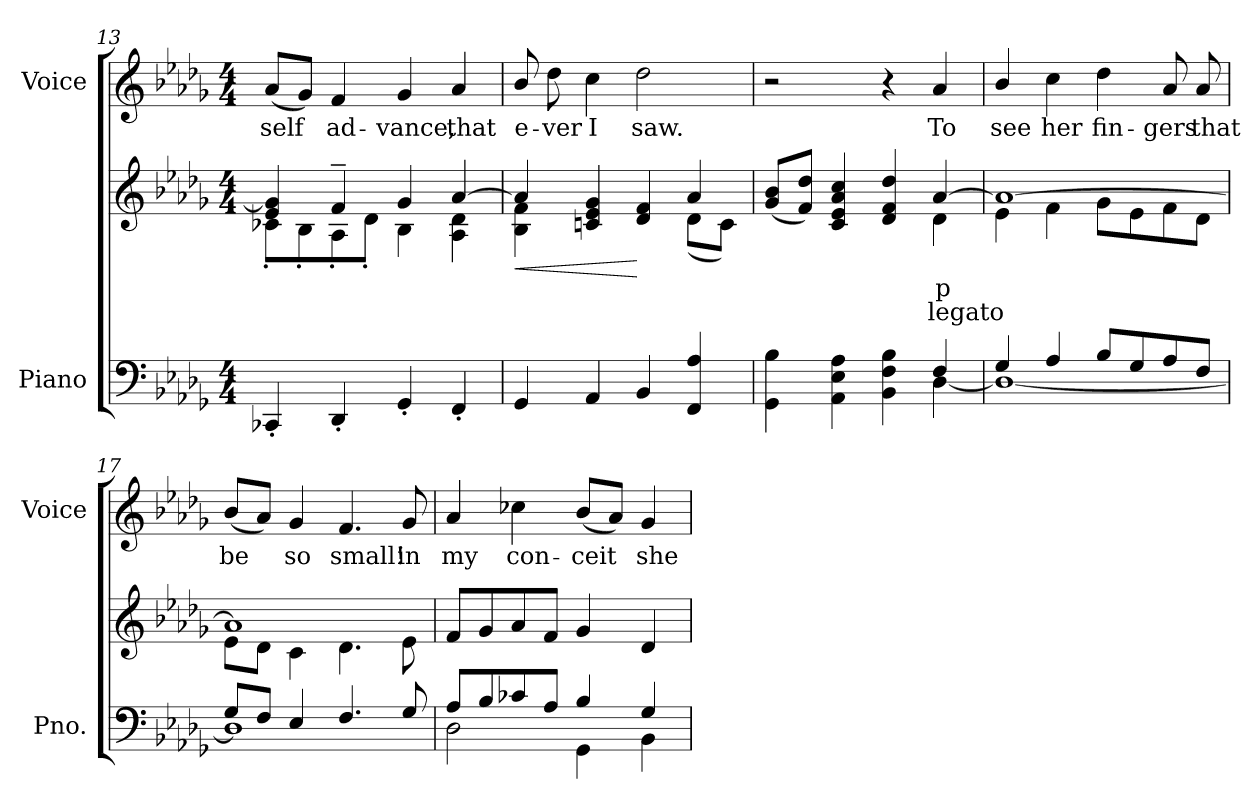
**kern	**kern	**text	**text	**dynam	**kern	**text
*part2	*part2	*part2	*part2	*part2	*part1	*part1
*staff3	*staff2	*staff2	*staff2	*staff2/3	*staff1	*staff1
*I"Piano	*	*	*	*	*I"Voice	*
*I'Pno.	*	*	*	*	*I'Voice	*
*clefF4	*clefG2	*	*	*	*clefG2	*
*k[b-e-a-d-g-]	*k[b-e-a-d-g-]	*	*	*	*k[b-e-a-d-g-]	*
*D-:	*D-:	*	*	*	*D-:	*
*M4/4	*M4/4	*	*	*	*M4/4	*
=13	=13	=13	=13	=13	=13	=13
*	*^	*	*	*	*	*
!	!	!	!	!	!	!	!LO:LY:b:color=#000000
4CC-X'i/	4e-i/ 4g-i]	8c-X'i\L	.	.	.	(8a-i/L	-self
.	.	8B-'i\	.	.	.	8g-i/J)	.
!	!	!	!	!	!	!	!LO:LY:b:color=#000000
4DD-'i/	4f~i/	8A-'i\	.	.	.	4fi/	ad-
.	.	8d-'i\J	.	.	.	.	.
!	!	!	!	!	!	!	!LO:LY:b:color=#000000
4GG-'i/	4g-i/	4B-i\	.	.	.	4g-i/	-vance,
!	!	!	!	!	!	!	!LO:LY:b:color=#000000
4FF'i/	[>4a-i/	4A-i\ 4d-i	.	.	.	4a-i/	that
=14	=14	=14	=14	=14	=14	=14	=14
!	!	!	!	!	!LO:HP:b	!	!
!	!	!	!	!	!	!	!LO:LY:b:color=#000000
4GG-i/	4a-i/]	4B-i\ 4fi	.	.	<	8b-i/	e-
!	!	!	!	!	!	!	!LO:LY:b:color=#000000
.	.	.	.	.	.	8dd-i\	-ver
!	!	!	!	!	!	!	!LO:LY:b:color=#000000
4AA-i/	4cni/ 4e-i 4g-i	4ryy	.	.	.	4cci\	I
!	!	!	!	!	!	!	!LO:LY:b:color=#000000
4BB-i/	4d-i/ 4fi	4ryy	.	.	[	2dd-i\	saw.
4FFi/ 4A-i	4a-i/	(8d-i\L	.	.	.	.	.
.	.	8ci\J)	.	.	.	.	.
!!LO:LB:g=z
=15	=15	=15	=15	=15	=15	=15	=15
*^	*	*	*	*	*	*	*
4GG-i\ 4B-i	2ryy	(8g-i/ 8b-iL	2ryy	.	.	.	2r	.
.	.	8fi/ 8dd-iJ)	.	.	.	.	.	.
4AA-i\ 4E-i 4A-i	.	4ci/ 4e-i 4a-i 4cci	.	.	.	.	.	.
4BB-i\ 4Fi 4B-i	4ryy	4d-i/ 4fi 4dd-i	4ryy	.	.	.	4r	.
!	!	!	!	!LO:LY:b:color=#000000	!LO:LY:b:color=#000000	!	!	!
!	!	!	!	!	!	!	!	!LO:LY:b:color=#000000
4Fi/	[<4D-i\	[>4a-i/	4d-i\	p	legato	.	4a-i/	To
=16	=16	=16	=16	=16	=16	=16	=16	=16
!	!	!	!	!	!	!	!	!LO:LY:b:color=#000000
4G-i/	1D-i_<	1a-i_>	4e-i\	.	.	.	4b-i/	see
!	!	!	!	!	!	!	!	!LO:LY:b:color=#000000
4A-i/	.	.	4fi\	.	.	.	4cci\	her
!	!	!	!	!	!	!	!	!LO:LY:b:color=#000000
8B-i/L	.	.	8g-i\L	.	.	.	4dd-i\	fin-
8G-i/	.	.	8e-i\	.	.	.	.	.
!	!	!	!	!	!	!	!	!LO:LY:b:color=#000000
8A-i/	.	.	8fi\	.	.	.	8a-i/	-gers
!	!	!	!	!	!	!	!	!LO:LY:b:color=#000000
8Fi/J	.	.	8d-i\J	.	.	.	8a-i/	that
=17	=17	=17	=17	=17	=17	=17	=17	=17
!	!	!	!	!	!	!	!	!LO:LY:b:color=#000000
8G-i/L	1D-i]	1a-i]	8e-i\L	.	.	.	(8b-i/L	be
8Fi/J	.	.	8d-i\J	.	.	.	8a-i/J)	.
!	!	!	!	!	!	!	!	!LO:LY:b:color=#000000
4E-i/	.	.	4ci\	.	.	.	4g-i/	so
!	!	!	!	!	!	!	!	!LO:LY:b:color=#000000
4.Fi/	.	.	4.d-i\	.	.	.	4.fi/	small!
!	!	!	!	!	!	!	!	!LO:LY:b:color=#000000
8G-i/	.	.	8e-i\	.	.	.	8g-i/	in
*	*	*v	*v	*	*	*	*	*
=18	=18	=18	=18	=18	=18	=18	=18
*	*	*^	*	*	*	*	*
!	!	!	!	!	!	!	!	!LO:LY:b:color=#000000
*	*	*v	*v	*	*	*	*	*
8A-i/L	2D-i\	8fi/L	.	.	.	4a-i/	my
8B-i/	.	8g-i/	.	.	.	.	.
!	!	!	!	!	!	!	!LO:LY:b:color=#000000
8c-Xi/	.	8a-i/	.	.	.	4cc-Xi\	con-
8A-i/J	.	8fi/J	.	.	.	.	.
!	!	!	!	!	!	!	!LO:LY:b:color=#000000
4B-i/	4GG-i\	4g-i/	.	.	.	(8b-i/L	-ceit
.	.	.	.	.	.	8a-i/J)	.
!	!	!	!	!	!	!	!LO:LY:b:color=#000000
4G-i/	4BB-i\	4d-i/	.	.	.	4g-i/	she
*v	*v	*	*	*	*	*	*
=	=	=	=	=	=	=
*-	*-	*-	*-	*-	*-	*-
